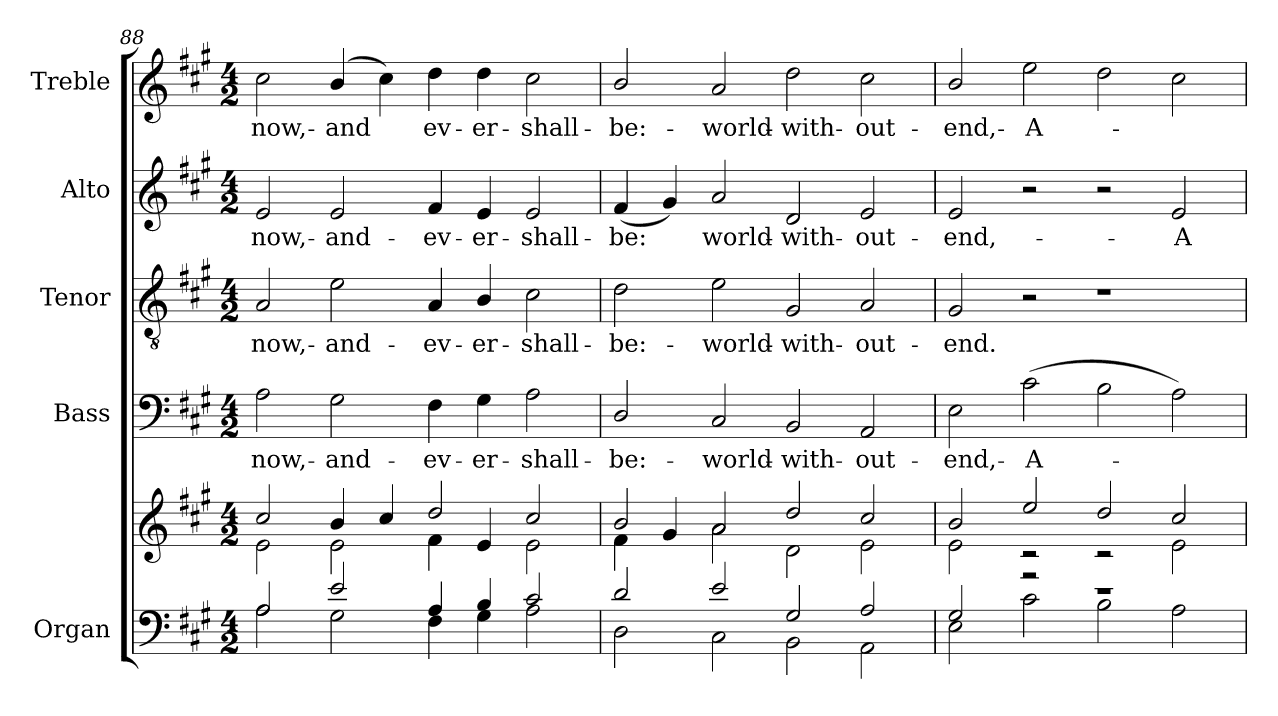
**kern	**kern	**kern	**text	**kern	**text	**kern	**text	**kern	**text
*part5	*part5	*part4	*part4	*part3	*part3	*part2	*part2	*part1	*part1
*staff6	*staff5	*staff4	*staff4	*staff3	*staff3	*staff2	*staff2	*staff1	*staff1
*I"Organ	*	*I"Bass	*	*I"Tenor	*	*I"Alto	*	*I"Treble	*
*I'Org.	*	*I'B.	*	*I'T.	*	*I'A.	*	*I'Tr.	*
*clefF4	*clefG2	*clefF4	*	*clefGv2	*	*clefG2	*	*clefG2	*
*	*	*	*	*ITrd7c12	*	*	*	*	*
*k[f#c#g#]	*k[f#c#g#]	*k[f#c#g#]	*	*k[f#c#g#]	*	*k[f#c#g#]	*	*k[f#c#g#]	*
*A:	*A:	*A:	*	*A:	*	*A:	*	*A:	*
*M4/2	*M4/2	*M4/2	*	*M4/2	*	*M4/2	*	*M4/2	*
=88	=88	=88	=88	=88	=88	=88	=88	=88	=88
*^	*^	*	*	*	*	*	*	*	*
!	!	!	!	!	!LO:LY:b:color=#000000	!	!	!	!	!	!
!	!	!	!	!	!	!	!LO:LY:b:color=#000000	!	!	!	!
!	!	!	!	!	!	!	!	!	!LO:LY:b:color=#000000	!	!
!	!	!	!	!	!	!	!	!	!	!	!LO:LY:b:color=#000000
2Ai/	2Ai\	2cc#i/	2ei\	2Ai\	now,-	2AAi/	now,-	2ei/	now,-	2cc#i\	-now,-
!	!	!	!	!	!LO:LY:b:color=#000000	!	!	!	!	!	!
!	!	!	!	!	!	!	!LO:LY:b:color=#000000	!	!	!	!
!	!	!	!	!	!	!	!	!	!LO:LY:b:color=#000000	!	!
!	!	!	!	!	!	!	!	!	!	!	!LO:LY:b:color=#000000
2ei/	2G#i\	4bi/	2ei\	2G#i\	-and-	2Ei\	-and-	2ei/	-and-	(4bi/	-and
.	.	4cc#i/	.	.	.	.	.	.	.	4cc#i\)	.
!	!	!	!	!	!LO:LY:b:color=#000000	!	!	!	!	!	!
!	!	!	!	!	!	!	!LO:LY:b:color=#000000	!	!	!	!
!	!	!	!	!	!	!	!	!	!LO:LY:b:color=#000000	!	!
!	!	!	!	!	!	!	!	!	!	!	!LO:LY:b:color=#000000
4Ai/	4F#i\	2ddi/	4f#i\	4F#i\	-ev-	4AAi/	-ev-	4f#i/	-ev-	4ddi\	ev-
!	!	!	!	!	!LO:LY:b:color=#000000	!	!	!	!	!	!
!	!	!	!	!	!	!	!LO:LY:b:color=#000000	!	!	!	!
!	!	!	!	!	!	!	!	!	!LO:LY:b:color=#000000	!	!
!	!	!	!	!	!	!	!	!	!	!	!LO:LY:b:color=#000000
4Bi/	4G#i\	.	4ei/	4G#i\	-er-	4BBi/	-er-	4ei/	-er-	4ddi\	-er-
!	!	!	!	!	!LO:LY:b:color=#000000	!	!	!	!	!	!
!	!	!	!	!	!	!	!LO:LY:b:color=#000000	!	!	!	!
!	!	!	!	!	!	!	!	!	!LO:LY:b:color=#000000	!	!
!	!	!	!	!	!	!	!	!	!	!	!LO:LY:b:color=#000000
2c#i/	2Ai\	2cc#i/	2ei\	2Ai\	-shall-	2C#i\	-shall-	2ei/	-shall-	2cc#i\	-shall-
=89	=89	=89	=89	=89	=89	=89	=89	=89	=89	=89	=89
!	!	!	!	!	!LO:LY:b:color=#000000	!	!	!	!	!	!
!	!	!	!	!	!	!	!LO:LY:b:color=#000000	!	!	!	!
!	!	!	!	!	!	!	!	!	!LO:LY:b:color=#000000	!	!
!	!	!	!	!	!	!	!	!	!	!	!LO:LY:b:color=#000000
2di/	2Di\	2bi/	4f#i\	2Di/	-be:-	2Di\	-be:-	(4f#i/	-be:	2bi/	-be:-
.	.	.	4g#i/	.	.	.	.	4g#i/)	.	.	.
!	!	!	!	!	!LO:LY:b:color=#000000	!	!	!	!	!	!
!	!	!	!	!	!	!	!LO:LY:b:color=#000000	!	!	!	!
!	!	!	!	!	!	!	!	!	!LO:LY:b:color=#000000	!	!
!	!	!	!	!	!	!	!	!	!	!	!LO:LY:b:color=#000000
2ei/	2C#i\	2ai/	2ai\	2C#i/	-world-	2Ei\	-world-	2ai/	world-	2ai/	-world-
!	!	!	!	!	!LO:LY:b:color=#000000	!	!	!	!	!	!
!	!	!	!	!	!	!	!LO:LY:b:color=#000000	!	!	!	!
!	!	!	!	!	!	!	!	!	!LO:LY:b:color=#000000	!	!
!	!	!	!	!	!	!	!	!	!	!	!LO:LY:b:color=#000000
2G#i/	2BBi\	2ddi/	2di\	2BBi/	-with-	2GG#i/	-with-	2di/	-with-	2ddi\	-with-
!	!	!	!	!	!LO:LY:b:color=#000000	!	!	!	!	!	!
!	!	!	!	!	!	!	!LO:LY:b:color=#000000	!	!	!	!
!	!	!	!	!	!	!	!	!	!LO:LY:b:color=#000000	!	!
!	!	!	!	!	!	!	!	!	!	!	!LO:LY:b:color=#000000
2Ai/	2AAi\	2cc#i/	2ei\	2AAi/	-out-	2AAi/	-out-	2ei/	-out-	2cc#i\	-out-
!!LO:LB:g=z
=90	=90	=90	=90	=90	=90	=90	=90	=90	=90	=90	=90
!	!	!	!	!	!LO:LY:b:color=#000000	!	!	!	!	!	!
!	!	!	!	!	!	!	!LO:LY:b:color=#000000	!	!	!	!
!	!	!	!	!	!	!	!	!	!LO:LY:b:color=#000000	!	!
!	!	!	!	!	!	!	!	!	!	!	!LO:LY:b:color=#000000
2G#i/	2Ei\	2bi/	2ei\	2Ei\	-end,-	2GG#i/	-end.-	2ei/	-end,-	2bi/	-end,-
!	!	!	!	!	!LO:LY:b:color=#000000	!	!	!	!	!	!
!	!	!	!	!	!	!	!	!	!	!	!LO:LY:b:color=#000000
2r	2c#i\	2eei/	2r	(2c#i\	-A-	2r	.	2r	.	2eei\	-A-
1r	2Bi\	2ddi/	2r	2Bi\	.	1r	.	2r	.	2ddi\	.
!	!	!	!	!	!	!	!	!	!LO:LY:b:color=#000000	!	!
.	2Ai\	2cc#i/	2ei\	2Ai\)	.	.	.	2ei/	-A-	2cc#i\	.
*v	*v	*	*	*	*	*	*	*	*	*	*
*	*v	*v	*	*	*	*	*	*	*	*
=	=	=	=	=	=	=	=	=	=
*-	*-	*-	*-	*-	*-	*-	*-	*-	*-
